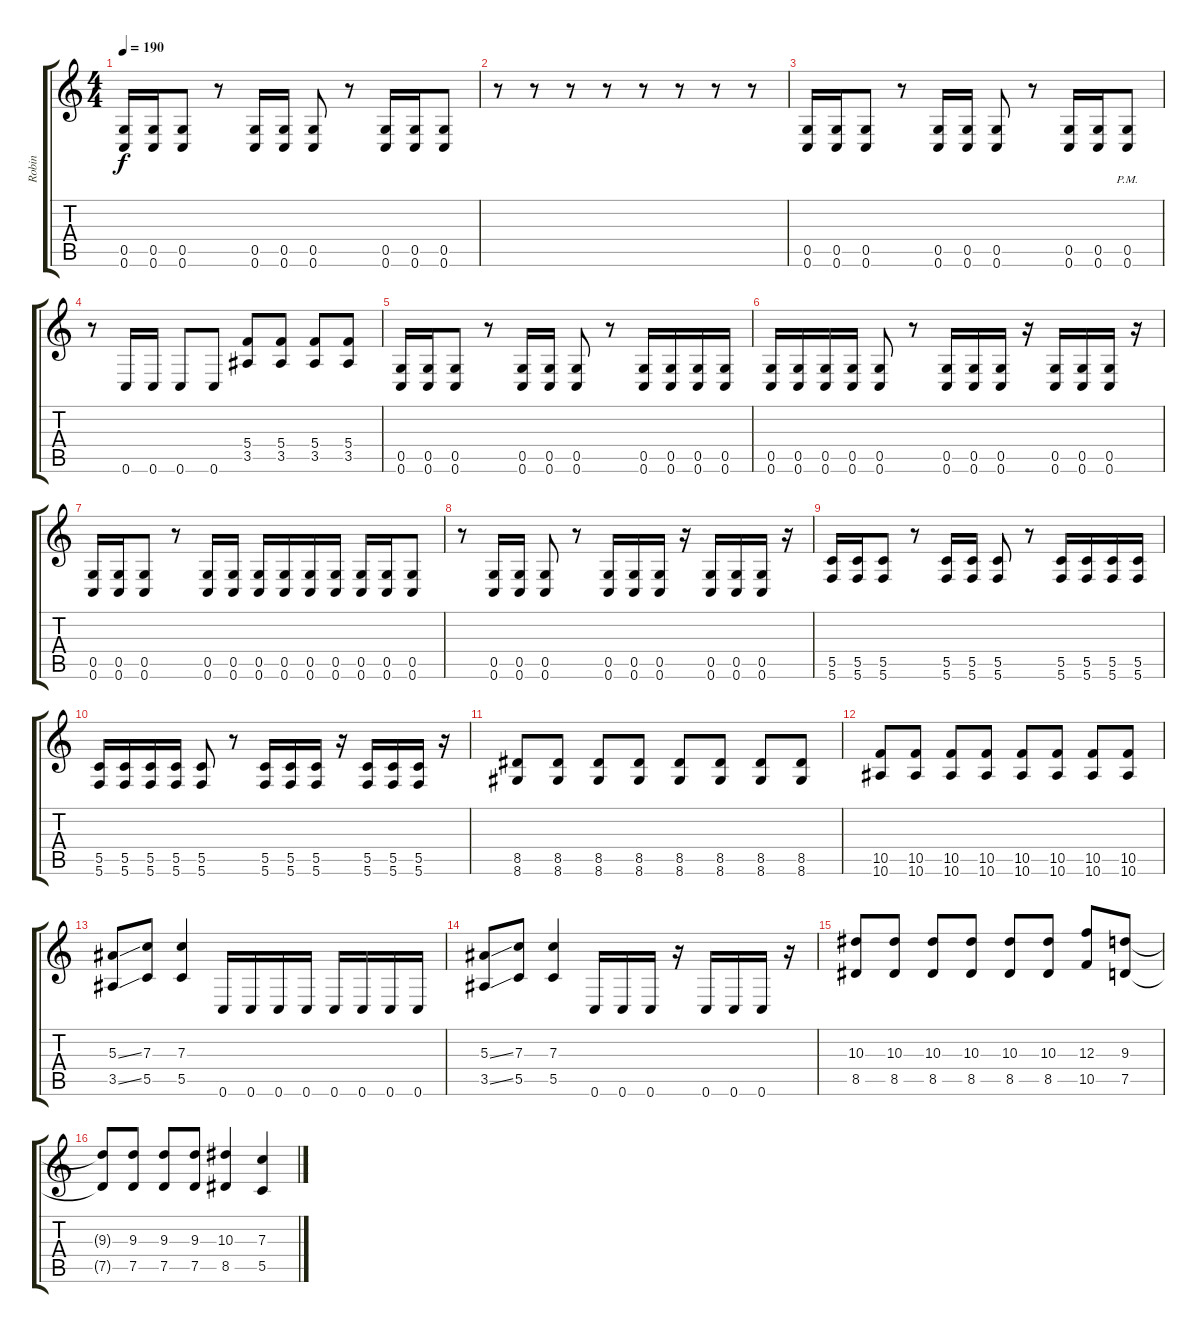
\track ("Robin" "Robin") {instrument distortionguitar}
\staff {score tabs}
\tuning (D4 A3 F3 C3 G2 C2) {hide}
\ts (4 4)
\tempo 190
\clef g2
\ks c
(0.5 0.6).16{dy f} (0.5 0.6).16 (0.5 0.6).8 r.8 (0.5 0.6).16 (0.5 0.6).16 (0.5 0.6).8 r.8 (0.5 0.6).16 (0.5 0.6).16 (0.5 0.6).8 |
r.8 r.8 r.8 r.8 r.8 r.8 r.8 r.8 |
(0.5 0.6).16 (0.5 0.6).16 (0.5 0.6).8 r.8 (0.5 0.6).16 (0.5 0.6).16 (0.5 0.6).8 r.8 (0.5 0.6).16 (0.5 0.6).16 (0.5 0.6{pm}).8 |
r.8 0.6.16 0.6.16 0.6.8 0.6.8 (5.4 3.5).8 (5.4 3.5).8 (5.4 3.5).8 (5.4 3.5).8 |
(0.5 0.6).16 (0.5 0.6).16 (0.5 0.6).8 r.8 (0.5 0.6).16 (0.5 0.6).16 (0.5 0.6).8 r.8 (0.5 0.6).16 (0.5 0.6).16 (0.5 0.6).16 (0.5 0.6).16 |
(0.5 0.6).16 (0.5 0.6).16 (0.5 0.6).16 (0.5 0.6).16 (0.5 0.6).8 r.8 (0.5 0.6).16 (0.5 0.6).16 (0.5 0.6).16 r.16 (0.5 0.6).16 (0.5 0.6).16 (0.5 0.6).16 r.16 |
(0.5 0.6).16 (0.5 0.6).16 (0.5 0.6).8 r.8 (0.5 0.6).16 (0.5 0.6).16 (0.5 0.6).16 (0.5 0.6).16 (0.5 0.6).16 (0.5 0.6).16 (0.5 0.6).16 (0.5 0.6).16 (0.5 0.6).8 |
r.8 (0.5 0.6).16 (0.5 0.6).16 (0.5 0.6).8 r.8 (0.5 0.6).16 (0.5 0.6).16 (0.5 0.6).16 r.16 (0.5 0.6).16 (0.5 0.6).16 (0.5 0.6).16 r.16 |
(5.5 5.6).16 (5.5 5.6).16 (5.5 5.6).8 r.8 (5.5 5.6).16 (5.5 5.6).16 (5.5 5.6).8 r.8 (5.5 5.6).16 (5.5 5.6).16 (5.5 5.6).16 (5.5 5.6).16 |
(5.5 5.6).16 (5.5 5.6).16 (5.5 5.6).16 (5.5 5.6).16 (5.5 5.6).8 r.8 (5.5 5.6).16 (5.5 5.6).16 (5.5 5.6).16 r.16 (5.5 5.6).16 (5.5 5.6).16 (5.5 5.6).16 r.16 |
(8.5 8.6).8 (8.5 8.6).8 (8.5 8.6).8 (8.5 8.6).8 (8.5 8.6).8 (8.5 8.6).8 (8.5 8.6).8 (8.5 8.6).8 |
(10.5 10.6).8 (10.5 10.6).8 (10.5 10.6).8 (10.5 10.6).8 (10.5 10.6).8 (10.5 10.6).8 (10.5 10.6).8 (10.5 10.6).8 |
(5.3{ss} 3.5{ss}).8 (7.3 5.5).8 (7.3 5.5).4 0.6.16 0.6.16 0.6.16 0.6.16 0.6.16 0.6.16 0.6.16 0.6.16 |
(5.3{ss} 3.5{ss}).8 (7.3 5.5).8 (7.3 5.5).4 0.6.16 0.6.16 0.6.16 r.16 0.6.16 0.6.16 0.6.16 r.16 |
(10.3 8.5).8 (10.3 8.5).8 (10.3 8.5).8 (10.3 8.5).8 (10.3 8.5).8 (10.3 8.5).8 (12.3 10.5).8 (9.3 7.5).8 |
(9.3{t} 7.5{t}).8 (9.3 7.5).8 (9.3 7.5).8 (9.3 7.5).8 (10.3 8.5).4 (7.3 5.5).4
